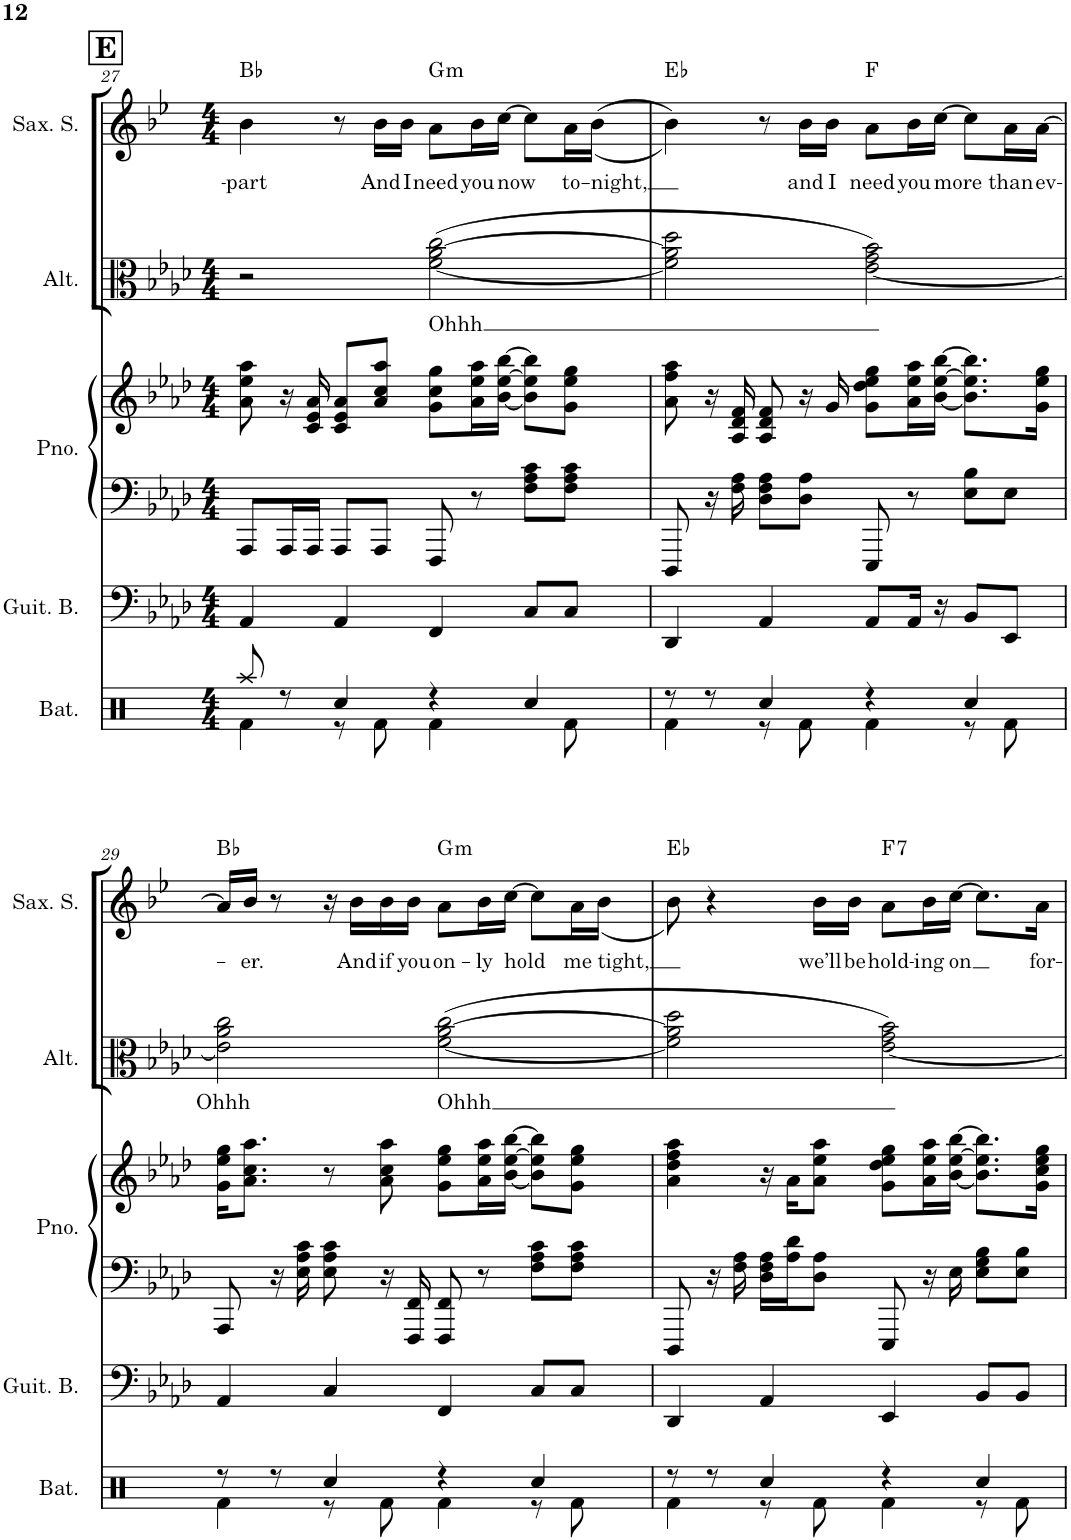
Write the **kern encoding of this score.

**kern	**kern	**kern	**kern	**kern	**text	**kern	**text	**harte
*part5	*part4	*part3	*part3	*part2	*part2	*part1	*part1	*part1
*staff6	*staff5	*staff4	*staff3	*staff2	*staff2	*staff1	*staff1	*
*I"Set de batterie	*I"Guitare basse	*I"Piano	*	*I"Altos	*	*I"Saxophone soprano	*	*
*I'Bat.	*I'Guit. B.	*I'Pno.	*	*I'Alt.	*	*I'Sax. S.	*	*
!!LO:PB:g=z
*clefX	*clefF4	*clefF4	*clefG2	*clefC3	*	*clefG2	*	*
*	*Trd7c12	*	*	*	*	*Trd1c2	*	*
*k[]	*k[b-e-a-d-]	*k[b-e-a-d-]	*k[b-e-a-d-]	*k[b-e-a-d-]	*	*k[b-e-]	*	*
*M4/4	*M4/4	*M4/4	*M4/4	*M4/4	*	*M4/4	*	*
!!LO:REH:place=s1:a:B:cj:fs=14:t=E
=27	=27	=27	=27	=27	=27	=27	=27	=27
*^	*	*	*	*	*	*	*	*
!	!	!	!	!	!	!	!	!LO:LY:b	!
8Raa/	4Rf\	4AA-/	8AAA-/L	8a-\ 8ee-\ 8aa-\	2r	.	4b-\	-part	Bb:maj
8r	.	.	16AAA-/L	16r	.	.	.	.	.
.	.	.	16AAA-/JJ	16c/ 16e-/ 16a-/	.	.	.	.	.
4Rcc/	8r	4AA-/	8AAA-/L	8c/ 8e-/ 8a-/L	.	.	8r	.	.
!	!	!	!	!	!	!	!	!LO:LY:b	!
.	8Rf\	.	8AAA-/J	8a-/ 8cc/ 8aa-/J	.	.	16b-\LL	And	.
!	!	!	!	!	!	!	!	!LO:LY:b	!
.	.	.	.	.	.	.	16b-\JJ	I	.
!	!	!	!	!	!	!LO:LY:b	!	!LO:LY:b	!LO:H:kt=m
4r	4Rf\	4FF/	8FFF/	8g\ 8cc\ 8gg\L	([2f\ [2a-\ 2cc\	Ohhh	8a\L	need	G:min
!	!	!	!	!	!	!	!	!LO:LY:b	!
.	.	.	8r	16a-\ 16ee-\ 16aa-\L	.	.	16b-\L	you	.
!	!	!	!	!	!	!	!	!LO:LY:b	!
.	.	.	.	[16b-\ [16ee-\ [16bb-\JJ	.	.	[16cc\JJ	now	.
4Rcc/	8ryy	8C/L	8F\ 8A-\ 8c\L	8b-\] 8ee-\] 8bb-\]L	.	.	8cc\L]	.	.
!	!	!	!	!	!	!	!	!LO:LY:b	!
.	8Rf\	8C/J	8F\ 8A-\ 8c\J	8g\ 8ee-\ 8gg\J	.	.	16a\L	to-	.
!	!	!	!	!	!	!	!	!LO:LY:b	!
.	.	.	.	.	.	.	(<(16b-\JJ	-night,	.
=28	=28	=28	=28	=28	=28	=28	=28	=28	=28
8r	4Rf\	4DD-/	8DDD-/	8a-\ 8ff\ 8aa-\	2f\] 2a-\] 2dd-\	.	4b-\))	.	Eb:maj
8r	.	.	16r	16r	.	.	.	.	.
.	.	.	16F\ 16A-\	16A-/ 16d-/ 16f/	.	.	.	.	.
4Rcc/	8r	4AA-/	8D-\ 8F\ 8A-\L	8A-/ 8d-/ 8f/	.	.	8r	.	.
!	!	!	!	!	!	!	!	!LO:LY:b	!
.	8Rf\	.	8D-\ 8A-\J	16r	.	.	16b-\LL	and	.
!	!	!	!	!	!	!	!	!LO:LY:b	!
.	.	.	.	16g/	.	.	16b-\JJ	I	.
!	!	!	!	!	!	!	!	!LO:LY:b	!
4r	4Rf\	8AA-/L	8EEE-/	8g\ 8dd-\ 8ee-\ 8gg\L	[2e-\ 2g\ 2b-\)	.	8a\L	need	F:maj
!	!	!	!	!	!	!	!	!LO:LY:b	!
.	.	16AA-/Jk	8r	16a-\ 16ee-\ 16aa-\L	.	.	16b-\L	you	.
!	!	!	!	!	!	!	!	!LO:LY:b	!
.	.	16r	.	[16b-\ [16ee-\ [16bb-\JJ	.	.	[16cc\JJ	more	.
4Rcc/	8r	8BB-/L	8E-\ 8B-\L	8.b-\] 8.ee-\] 8.bb-\]L	.	.	8cc\L]	.	.
!	!	!	!	!	!	!	!	!LO:LY:b	!
.	8Rf\	8EE-/J	8E-\J	.	.	.	16a\L	than	.
!	!	!	!	!	!	!	!	!LO:LY:b	!
.	.	.	.	16g\ 16ee-\ 16gg\Jk	.	.	[16a\JJ	ev-	.
!!LO:LB:g=z
=29	=29	=29	=29	=29	=29	=29	=29	=29	=29
!	!	!	!	!	!	!LO:LY:b	!	!	!
8r	4Rf\	4AA-/	8AAA-/	16g\ 16ee-\ 16gg\KL	2e-\] 2a-\ 2cc\	Ohhh	16a/LL]	.	Bb:maj
!	!	!	!	!	!	!	!	!LO:LY:b	!
.	.	.	.	8.a-\ 8.cc\ 8.aa-\J	.	.	16b-/JJ	-er.	.
8r	.	.	16r	.	.	.	8r	.	.
.	.	.	16E-\ 16A-\ 16c\	.	.	.	.	.	.
4Rcc/	8r	4C/	8E-\ 8A-\ 8c\	8r	.	.	16r	.	.
!	!	!	!	!	!	!	!	!LO:LY:b	!
.	.	.	.	.	.	.	16b-\LL	And	.
!	!	!	!	!	!	!	!	!LO:LY:b	!
.	8Rf\	.	16r	8a-\ 8cc\ 8aa-\	.	.	16b-\	if	.
!	!	!	!	!	!	!	!	!LO:LY:b	!
.	.	.	16FFF/ 16FF/	.	.	.	16b-\JJ	you	.
!	!	!	!	!	!	!LO:LY:b	!	!LO:LY:b	!LO:H:kt=m
4r	4Rf\	4FF/	8FFF/ 8FF/	8g\ 8ee-\ 8gg\L	([2f\ [2a-\ 2cc\	Ohhh	8a\L	on-	G:min
!	!	!	!	!	!	!	!	!LO:LY:b	!
.	.	.	8r	16a-\ 16ee-\ 16aa-\L	.	.	16b-\L	-ly	.
!	!	!	!	!	!	!	!	!LO:LY:b	!
.	.	.	.	[16b-\ [16ee-\ [16bb-\JJ	.	.	[16cc\JJ	-hold	.
4Rcc/	8r	8C/L	8F\ 8A-\ 8c\L	8b-\] 8ee-\] 8bb-\]L	.	.	8cc\L]	.	.
!	!	!	!	!	!	!	!	!LO:LY:b	!
.	8Rf\	8C/J	8F\ 8A-\ 8c\J	8g\ 8ee-\ 8gg\J	.	.	16a\L	me	.
!	!	!	!	!	!	!	!	!LO:LY:b	!
.	.	.	.	.	.	.	(<16b-\JJ	tight,	.
=30	=30	=30	=30	=30	=30	=30	=30	=30	=30
8r	4Rf\	4DD-/	8DDD-/	4a-\ 4dd-\ 4ff\ 4aa-\	2f\] 2a-\] 2dd-\	.	8b-\)	.	Eb:maj
8r	.	.	16r	.	.	.	4r	.	.
.	.	.	16F\ 16A-\	.	.	.	.	.	.
4Rcc/	8r	4AA-/	16D-\ 16F\ 16A-\LL	16r	.	.	.	.	.
.	.	.	16A-\ 16d-\J	16a-\KL	.	.	.	.	.
!	!	!	!	!	!	!	!	!LO:LY:b	!
.	8Rf\	.	8D-\ 8A-\J	8a-\ 8ee-\ 8aa-\J	.	.	16b-\LL	we’ll	.
!	!	!	!	!	!	!	!	!LO:LY:b	!
.	.	.	.	.	.	.	16b-\JJ	be	.
!	!	!	!	!	!	!	!	!LO:LY:b	!LO:H:kt=7
4r	4Rf\	4EE-/	8EEE-/	8g\ 8dd-\ 8ee-\ 8gg\L	[2e-\ 2g\ 2b-\)	.	8a\L	hold-	F:7
!	!	!	!	!	!	!	!	!LO:LY:b	!
.	.	.	16r	16a-\ 16ee-\ 16aa-\L	.	.	16b-\L	-ing	.
!	!	!	!	!	!	!	!	!LO:LY:b	!
.	.	.	16E-\	[16b-\ [16ee-\ [16bb-\JJ	.	.	[16cc\JJ	on	.
4Rcc/	8r	8BB-/L	8E-\ 8G\ 8B-\L	8.b-\] 8.ee-\] 8.bb-\]L	.	.	8.cc\L]	.	.
.	8Rf\	8BB-/J	8E-\ 8B-\J	.	.	.	.	.	.
!	!	!	!	!	!	!	!	!LO:LY:b	!
.	.	.	.	16g\ 16cc\ 16ee-\ 16gg\Jk	.	.	16a\Jk	for-	.
*v	*v	*	*	*	*	*	*	*	*
=	=	=	=	=	=	=	=	=
*-	*-	*-	*-	*-	*-	*-	*-	*-
